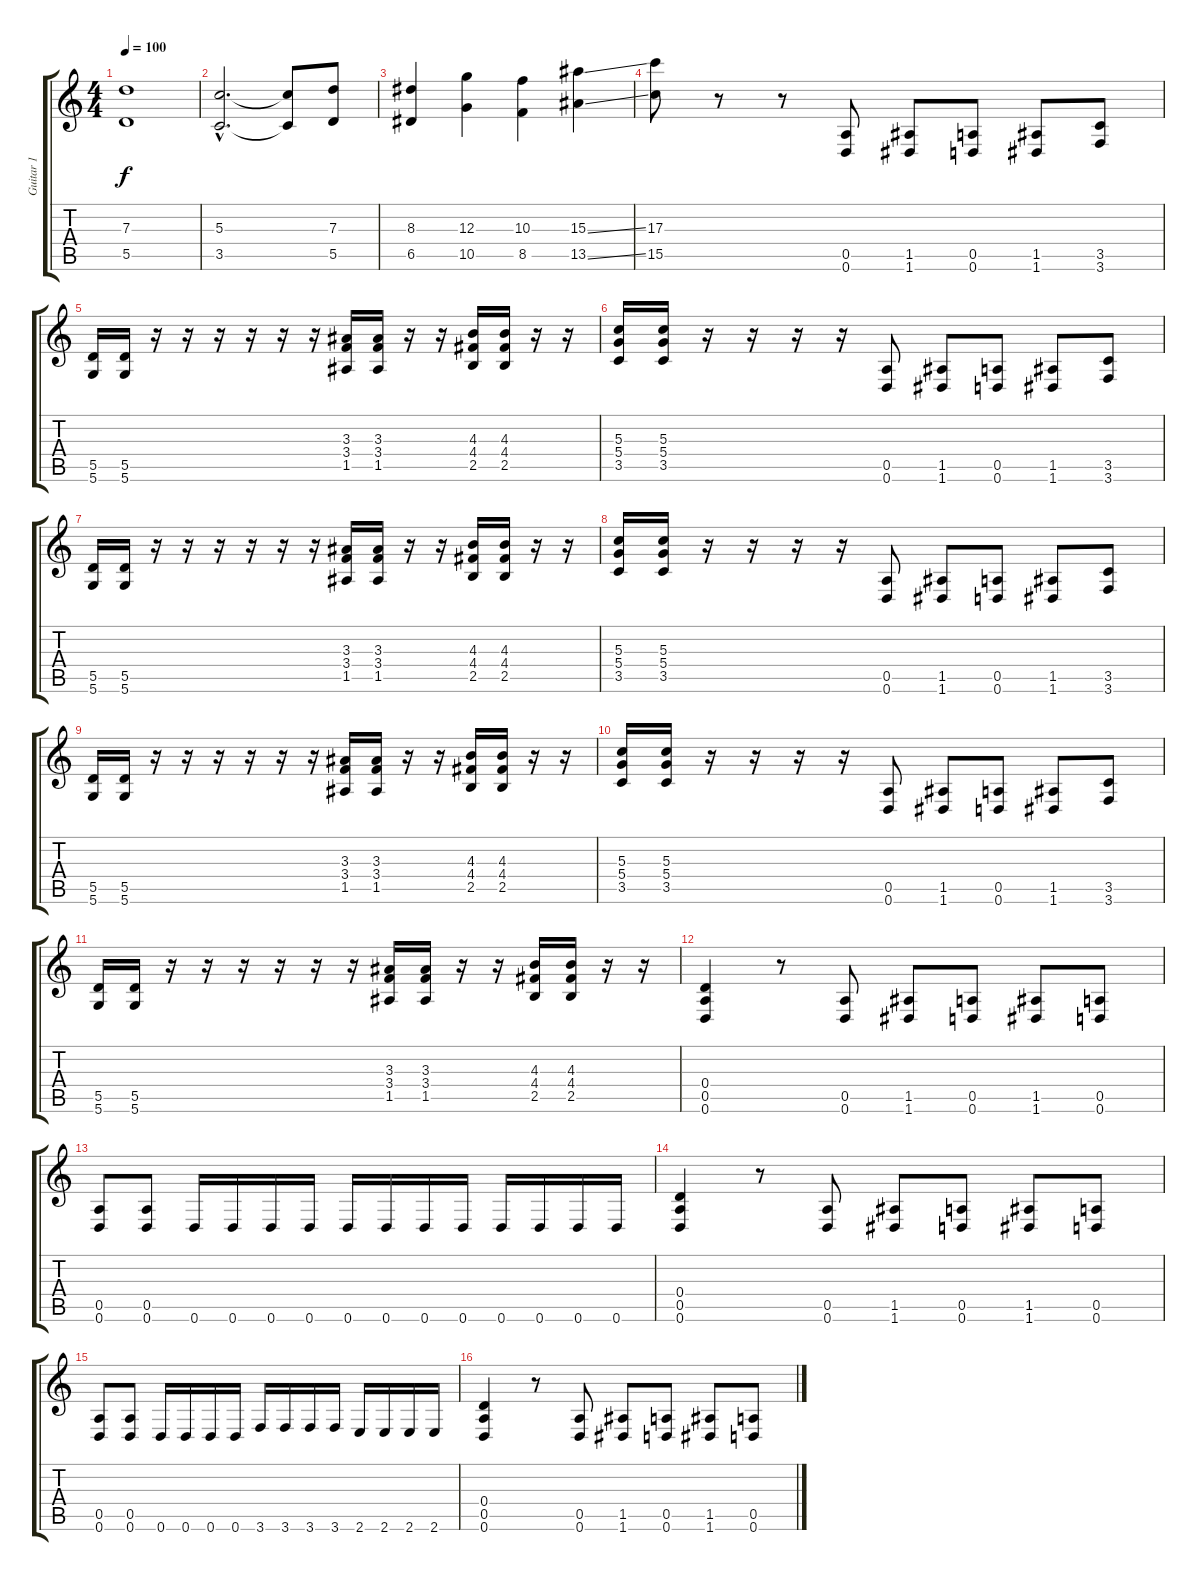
\track ("Guitar 1" "Guitar 1") {instrument distortionguitar}
\staff {score tabs}
\tuning (E4 B3 G3 D3 A2 D2) {hide}
\ts (4 4)
\tempo 100
\clef g2
\ks c
(7.3 5.5).1{dy f} |
(5.3{hac} 3.5{hac}).2{d} (5.3{t} 3.5{t}).8 (7.3 5.5).8 |
(8.3 6.5).4 (12.3 10.5).4 (10.3 8.5).4 (15.3{ss} 13.5{ss}).4 |
(17.3 15.5).8 r.8 r.8 (0.5 0.6).8 (1.5 1.6).8 (0.5 0.6).8 (1.5 1.6).8 (3.5 3.6).8 |
(5.5 5.6).16 (5.5 5.6).16 r.16 r.16 r.16 r.16 r.16 r.16 (3.3 3.4 1.5).16 (3.3 3.4 1.5).16 r.16 r.16 (4.3 4.4 2.5).16 (4.3 4.4 2.5).16 r.16 r.16 |
(5.3 5.4 3.5).16 (5.3 5.4 3.5).16 r.16 r.16 r.16 r.16 (0.5 0.6).8 (1.5 1.6).8 (0.5 0.6).8 (1.5 1.6).8 (3.5 3.6).8 |
(5.5 5.6).16 (5.5 5.6).16 r.16 r.16 r.16 r.16 r.16 r.16 (3.3 3.4 1.5).16 (3.3 3.4 1.5).16 r.16 r.16 (4.3 4.4 2.5).16 (4.3 4.4 2.5).16 r.16 r.16 |
(5.3 5.4 3.5).16 (5.3 5.4 3.5).16 r.16 r.16 r.16 r.16 (0.5 0.6).8 (1.5 1.6).8 (0.5 0.6).8 (1.5 1.6).8 (3.5 3.6).8 |
(5.5 5.6).16 (5.5 5.6).16 r.16 r.16 r.16 r.16 r.16 r.16 (3.3 3.4 1.5).16 (3.3 3.4 1.5).16 r.16 r.16 (4.3 4.4 2.5).16 (4.3 4.4 2.5).16 r.16 r.16 |
(5.3 5.4 3.5).16 (5.3 5.4 3.5).16 r.16 r.16 r.16 r.16 (0.5 0.6).8 (1.5 1.6).8 (0.5 0.6).8 (1.5 1.6).8 (3.5 3.6).8 |
(5.5 5.6).16 (5.5 5.6).16 r.16 r.16 r.16 r.16 r.16 r.16 (3.3 3.4 1.5).16 (3.3 3.4 1.5).16 r.16 r.16 (4.3 4.4 2.5).16 (4.3 4.4 2.5).16 r.16 r.16 |
(0.4 0.5 0.6).4 r.8 (0.5 0.6).8 (1.5 1.6).8 (0.5 0.6).8 (1.5 1.6).8 (0.5 0.6).8 |
(0.5 0.6).8 (0.5 0.6).8 0.6.16 0.6.16 0.6.16 0.6.16 0.6.16 0.6.16 0.6.16 0.6.16 0.6.16 0.6.16 0.6.16 0.6.16 |
(0.4 0.5 0.6).4 r.8 (0.5 0.6).8 (1.5 1.6).8 (0.5 0.6).8 (1.5 1.6).8 (0.5 0.6).8 |
(0.5 0.6).8 (0.5 0.6).8 0.6.16 0.6.16 0.6.16 0.6.16 3.6.16 3.6.16 3.6.16 3.6.16 2.6.16 2.6.16 2.6.16 2.6.16 |
(0.4 0.5 0.6).4 r.8 (0.5 0.6).8 (1.5 1.6).8 (0.5 0.6).8 (1.5 1.6).8 (0.5 0.6).8
